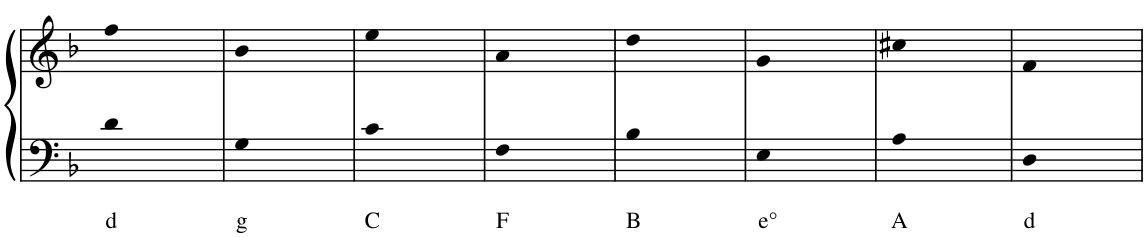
**kern	**text	**kern
*part1	*part1	*part1
*staff2	*staff2	*staff1
*I"Klavier	*	*
!!LO:PB:g=z
*clefF4	*	*clefG2
*k[b-]	*	*k[b-]
*M3/8	*	*M3/8
=20	=20	=20
!	!LO:LY:b	!
8d	d	8ff
8ryy	.	8ryy
8ryy	.	8ryy
=21	=21	=21
!	!LO:LY:b	!
8G	g	8b-
8ryy	.	8ryy
8ryy	.	8ryy
=22	=22	=22
!	!LO:LY:b	!
8c	C	8ee
8ryy	.	8ryy
8ryy	.	8ryy
=23	=23	=23
!	!LO:LY:b	!
8F	F	8a
8ryy	.	8ryy
8ryy	.	8ryy
=24	=24	=24
!	!LO:LY:b	!
8B-	B	8dd
8ryy	.	8ryy
8ryy	.	8ryy
=25	=25	=25
!	!LO:LY:b	!
8E	e°	8g
8ryy	.	8ryy
8ryy	.	8ryy
=26	=26	=26
!	!LO:LY:b	!
8A	A	8cc#X
8ryy	.	8ryy
8ryy	.	8ryy
=27	=27	=27
!	!LO:LY:b	!
8D	d	8f
8ryy	.	8ryy
8ryy	.	8ryy
=	=	=
*-	*-	*-
